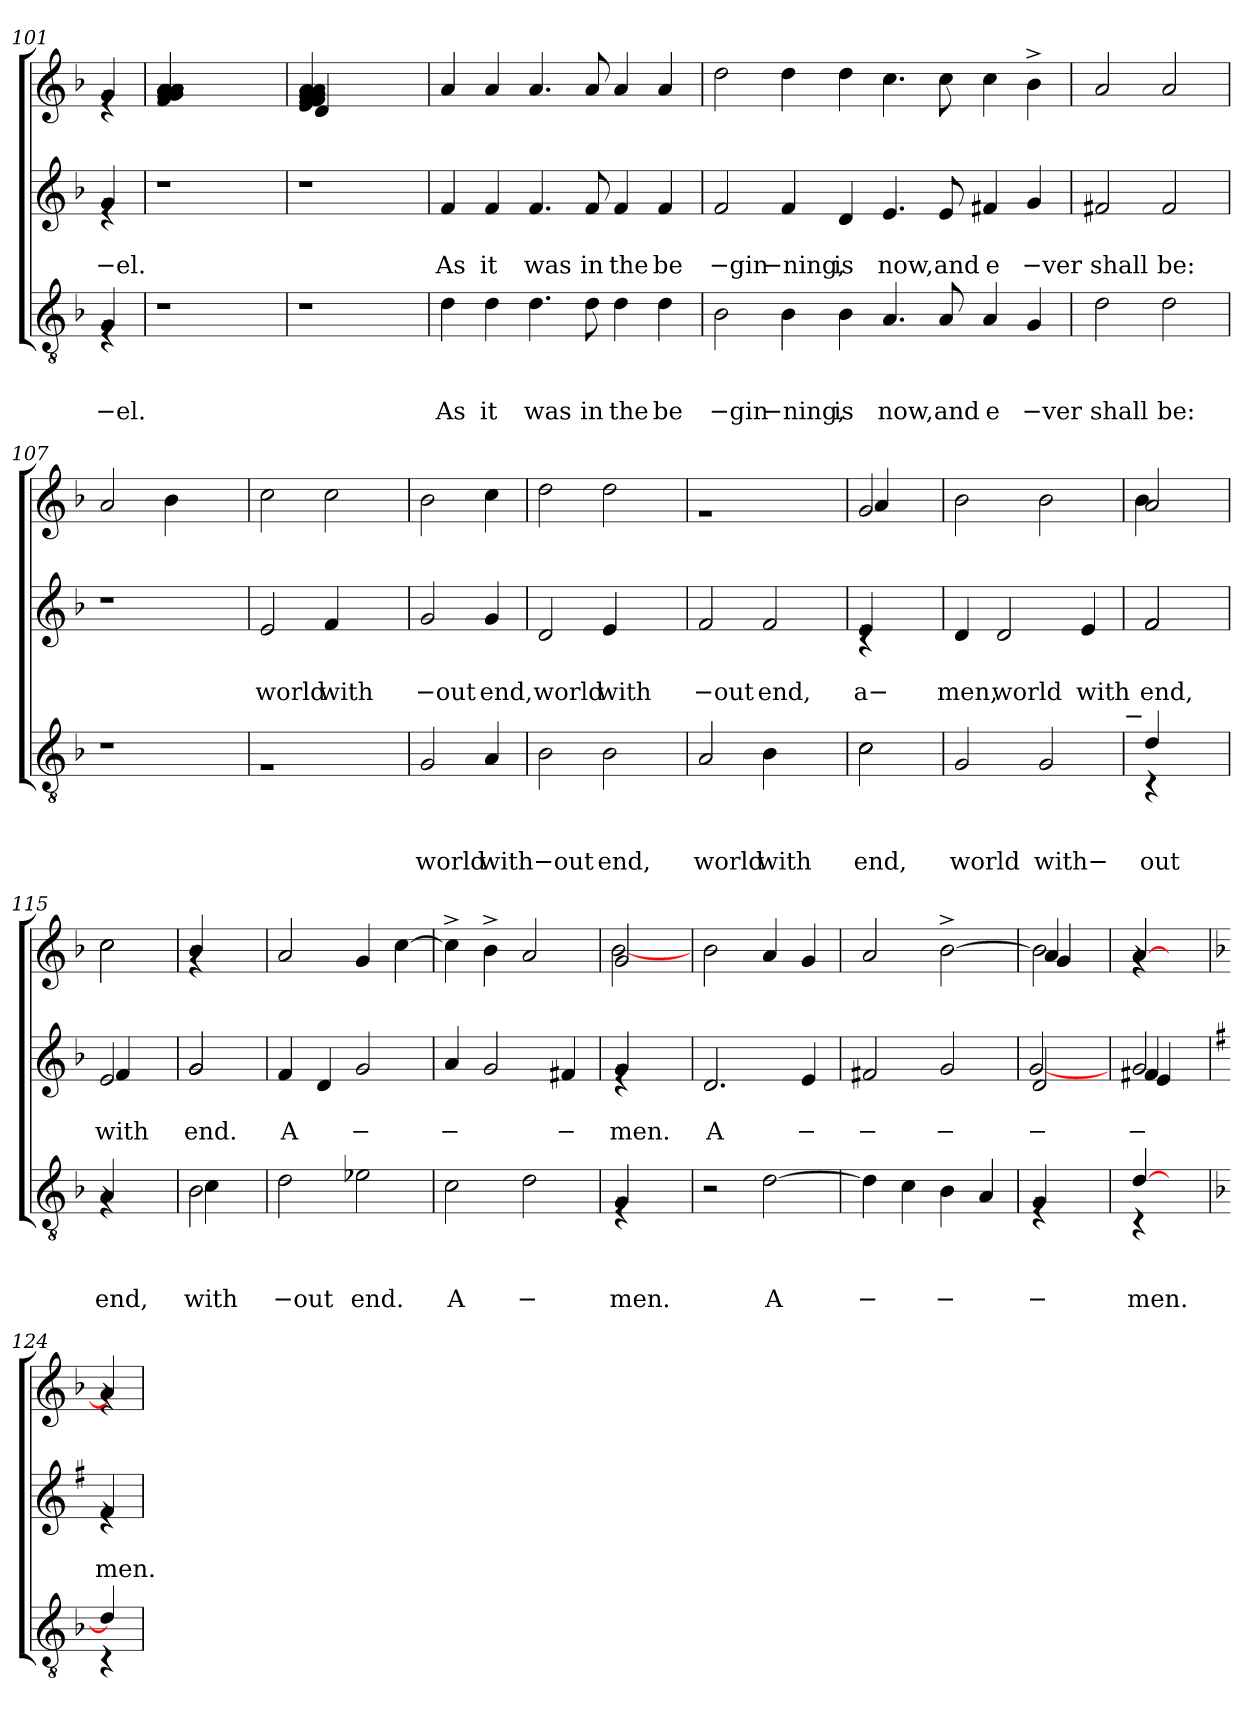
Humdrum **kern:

**kern	**text	**text	**text	**kern	**text	**text	**kern
*part3	*part3	*part3	*part3	*part2	*part2	*part2	*part1
*staff3	*staff3	*staff3	*staff3	*staff2	*staff2	*staff2	*staff1
*clefGv2	*	*	*	*clefG2	*	*	*clefG2
*k[b-]	*	*	*	*k[b-]	*	*	*k[b-]
*F:	*	*	*	*F:	*	*	*F:
=101	=101	=101	=101	=101	=101	=101	=101
!LO:N:head=solid	!	!	!LO:LY:b:rj	!LO:N:head=solid	!	!LO:LY:b:rj	!LO:N:head=solid
*^	*	*	*	*^	*	*	*^
4G/	4rE	.	.	−el.	4g/	4re	.	−el.	4g/	4re
*v	*v	*	*	*	*	*	*	*	*v	*v
*	*	*	*	*v	*v	*	*	*
!!LO:PB:g=z
=102	=102	=102	=102	=102	=102	=102	=102
1r	.	.	.	1r	.	.	4f/ 4g/ 4g/ 4a/ 4a/ 4a/ 4a/ 4a/ 4a/ 4a/ 4a/
.	.	.	.	.	.	.	2.ryy
=103	=103	=103	=103	=103	=103	=103	=103
*	*	*	*	*	*	*	*^
1r	.	.	.	1r	.	.	(<4e/ 4f/ 4f/ 4g/ 4g/ 4g/ 4a/ 4a/	4d/)
.	.	.	.	.	.	.	2.ryy	2.ryy
!!LO:LB:g=z
=104	=104	=104	=104	=104	=104	=104	=104	=104
!	!	!	!LO:LY:b	!	!	!LO:LY:b	!	!
*	*	*	*	*	*	*	*v	*v
4d\	.	.	As	4f/	.	As	4a/
!	!	!	!LO:LY:b	!	!	!LO:LY:b	!
4d\	.	.	it	4f/	.	it	4a/
!	!	!	!LO:LY:b	!	!	!LO:LY:b	!
4.d\	.	.	was	4.f/	.	was	4.a/
!	!	!	!LO:LY:b	!	!	!LO:LY:b	!
8d\	.	.	in	8f/	.	in	8a/
!	!	!	!LO:LY:b	!	!	!LO:LY:b	!
4d\	.	.	the	4f/	.	the	4a/
!	!	!	!LO:LY:b	!	!	!LO:LY:b	!
4d\	.	.	be	4f/	.	be	4a/
=105	=105	=105	=105	=105	=105	=105	=105
!	!	!	!LO:LY:b:rj	!	!	!LO:LY:b:rj	!
2B-\	.	.	−gin	2f/	.	−gin	2dd\
!	!	!	!LO:LY:b:rj	!	!	!LO:LY:b:rj	!
4B-\	.	.	−ning,	4f/	.	−ning,	4dd\
!	!	!	!LO:LY:b	!	!	!LO:LY:b	!
4B-\	.	.	is	4d/	.	is	4dd\
!	!	!	!LO:LY:b	!	!	!LO:LY:b	!
4.A/	.	.	now,	4.e/	.	now,	4.cc\
!	!	!	!LO:LY:b	!	!	!LO:LY:b	!
8A/	.	.	and	8e/	.	and	8cc\
!	!	!	!LO:LY:b	!	!	!LO:LY:b	!
4A/	.	.	e	4f#X/	.	e	4cc\
!	!	!	!LO:LY:b:rj	!	!	!LO:LY:b:rj	!
4G/	.	.	−ver	4g/	.	−ver	4b-^>\
=106	=106	=106	=106	=106	=106	=106	=106
!	!	!	!LO:LY:b	!	!	!LO:LY:b	!
2d\	.	.	shall	2f#X/	.	shall	2a/
!	!	!	!LO:LY:b	!	!	!LO:LY:b	!
2d\	.	.	be:	2f#/	.	be:	2a/
=107	=107	=107	=107	=107	=107	=107	=107
!LO:N:vis=1	!	!	!	!LO:N:vis=1	!	!	!
1r	.	.	.	1r	.	.	2a/
.	.	.	.	.	.	.	4b-\
.	.	.	.	.	.	.	4ryy
!!LO:LB:g=z
=108	=108	=108	=108	=108	=108	=108	=108
!	!	!	!	!	!	!LO:LY:b	!
1rA	.	.	.	2e/	.	world	2cc\
!	!	!	!	!	!	!LO:LY:b	!
.	.	.	.	4f/	.	with	2cc\
.	.	.	.	4ryy	.	.	.
=109	=109	=109	=109	=109	=109	=109	=109
!	!	!	!LO:LY:b	!	!	!LO:LY:b:rj	!
2G/	.	.	world	2g/	.	−out	2b-\
!	!	!	!LO:LY:b	!	!	!LO:LY:b	!
4A/	.	.	with	4g/	.	end,	4cc\
=110	=110	=110	=110	=110	=110	=110	=110
!	!	!	!LO:LY:b:rj	!	!	!LO:LY:b	!
2B-\	.	.	−out	2d/	.	world	2dd\
!	!	!	!LO:LY:b	!	!	!LO:LY:b	!
2B-\	.	.	end,	4e/	.	with	2dd\
.	.	.	.	4ryy	.	.	.
=111	=111	=111	=111	=111	=111	=111	=111
!	!	!	!LO:LY:b	!	!	!LO:LY:b:rj	!
2A/	.	.	world	2f/	.	−out	1ra
!	!	!	!LO:LY:b	!	!	!LO:LY:b	!
4B-\	.	.	with	2f/	.	end,	.
4ryy	.	.	.	.	.	.	.
=112	=112	=112	=112	=112	=112	=112	=112
!	!	!	!LO:LY:b:rj	!	!	!	!
*^	*	*	*	*	*	*	*
!	!	!	!	!LO:LY:b	!LO:N:head=solid	!	!LO:LY:b	!
*	*	*	*	*	*^	*	*	*^
2c\	2c\	.	.	end,	4e/	4rc	.	a−	2g/	4a/
.	.	.	.	.	4ryy	4ryy	.	.	.	4ryy
*v	*v	*	*	*	*	*	*	*	*	*
=113	=113	=113	=113	=113	=113	=113	=113	=113	=113
!	!	!	!LO:LY:b	!	!	!	!LO:LY:b	!	!
*	*	*	*	*v	*v	*	*	*	*
*	*	*	*	*	*	*	*v	*v
2G/	.	.	world	4d/	.	men,	2b-\
!	!	!	!	!	!	!LO:LY:b	!
.	.	.	.	2d/	.	world	.
!	!	!	!LO:LY:b	!	!	!	!
2G/	.	.	with−	.	.	.	2b-\
!	!	!	!	!	!	!LO:LY:b	!
.	.	.	.	4e/	.	with	.
!LO:TX:a:t=−	!	!	!	!	!	!	!
!!LO:LB:g=z
=114	=114	=114	=114	=114	=114	=114	=114
!LO:N:head=solid	!	!	!LO:LY:b	!	!	!LO:LY:b	!
*^	*	*	*	*^	*	*	*
!	!	!	!	!	!	!	!	!LO:LY:b	!
*	*	*	*	*	*	*	*	*	*^
4d/	4rC	.	.	out	2f/	2f/	.	end,	2a/	4b-\
4ryy	4ryy	.	.	.	.	.	.	.	.	4ryy
=115	=115	=115	=115	=115	=115	=115	=115	=115	=115	=115
!LO:N:head=solid	!	!	!	!LO:LY:b	!	!	!	!LO:LY:b	!	!
!	!	!	!	!	!	!	!	!LO:LY:b	!	!
4A/	4rF	.	.	end,	2e/	4f/	.	with	2cc\	2cc\
4ryy	4ryy	.	.	.	.	4ryy	.	.	.	.
=116	=116	=116	=116	=116	=116	=116	=116	=116	=116	=116
!	!	!	!	!LO:LY:b	!	!	!	!	!	!
!	!	!	!	!LO:LY:b	!	!	!	!LO:LY:b:rj	!	!
!	!	!	!	!	!	!	!	!LO:LY:b	!LO:N:head=solid	!
2B-\	4c\	.	.	with	2g/	2g/	.	end.	4b-/	4rg
.	4ryy	.	.	.	.	.	.	.	4ryy	4ryy
*	*	*	*	*	*v	*v	*	*	*	*
=117	=117	=117	=117	=117	=117	=117	=117	=117	=117
!	!	!	!	!LO:LY:b:rj	!	!	!LO:LY:b	!	!
*v	*v	*	*	*	*	*	*	*v	*v
2d\	.	.	−out	4f/	.	A	2a/
.	.	.	.	4d/	.	.	.
!	!	!	!LO:LY:b	!	!	!LO:LY:b	!
2e-X\	.	.	end.	2g/	.	−	4g/
.	.	.	.	.	.	.	[>4cc\
=118	=118	=118	=118	=118	=118	=118	=118
!	!	!	!LO:LY:b	!	!	!LO:LY:b	!
2c\	.	.	A	4a/	.	−	4cc^>\]
.	.	.	.	2g/	.	.	4b-^>\
!	!	!	!LO:LY:b	!	!	!	!
2d\	.	.	−	.	.	.	2a/
!	!	!	!	!	!	!LO:LY:b	!
.	.	.	.	4f#X/	.	−	.
!!LO:LB:g=z
=119	=119	=119	=119	=119	=119	=119	=119
!LO:N:head=solid	!	!	!LO:LY:b	!LO:N:head=solid	!	!LO:LY:b	!
*^	*	*	*	*^	*	*	*^
4G/	4rE	.	.	men.	4g/	4re	.	men.	2g/	[>2b-\
4ryy	4ryy	.	.	.	4ryy	4ryy	.	.	.	.
*	*	*	*	*	*	*	*	*	*v	*v
=120	=120	=120	=120	=120	=120	=120	=120	=120	=120
!	!	!	!	!	!	!	!	!LO:LY:b	!
*v	*v	*	*	*	*	*	*	*	*
*	*	*	*	*v	*v	*	*	*
2r	.	.	.	2.d/	.	A	2b-\
!	!	!	!LO:LY:b	!	!	!	!
[>2d\	.	.	A	.	.	.	4a/
!	!	!	!	!	!	!LO:LY:b	!
.	.	.	.	4e/	.	−	4g/
=121	=121	=121	=121	=121	=121	=121	=121
!	!	!	!LO:LY:b	!	!	!LO:LY:b	!
4d\]	.	.	−	2f#X/	.	−	2a/
4c\	.	.	.	.	.	.	.
!	!	!	!LO:LY:b	!	!	!LO:LY:b	!
4B-\	.	.	−	2g/	.	−	[>2b-^>\
4A/	.	.	.	.	.	.	.
=122	=122	=122	=122	=122	=122	=122	=122
!LO:N:head=solid	!	!	!LO:LY:b	!	!	!LO:LY:b	!
*^	*	*	*	*^	*	*	*
!	!	!	!	!	!	!	!	!LO:LY:b	!
*	*	*	*	*	*	*	*	*	*^
*	*	*	*	*	*	*	*	*	*	*^
4G/	4rE	.	.	−	2d/	[<2g/	.	−	2b-\]	4a/	4g/
4ryy	4ryy	.	.	.	.	.	.	.	.	4ryy	4ryy
*	*	*	*	*	*v	*v	*	*	*	*	*
=123	=123	=123	=123	=123	=123	=123	=123	=123	=123	=123
!LO:N:head=solid	!	!	!	!LO:LY:b	!	!	!LO:LY:b	!	!	!
*	*	*	*	*	*^	*	*	*	*	*
!	!	!	!	!	!	!	!	!LO:LY:b	!LO:N:head=solid	!	!
*	*	*	*	*	*	*^	*	*	*	*v	*v
[>4d/	4rC	.	.	men.	2g/	4f#X/	4e/	.	−	[<4a/	4rf
4ryy	4ryy	.	.	.	.	4ryy	4ryy	.	.	4ryy	4ryy
*	*	*	*	*	*v	*v	*v	*	*	*	*
=124	=124	=124	=124	=124	=124	=124	=124	=124	=124
*	*	*	*	*	*k[f#]	*	*	*	*
*	*	*	*	*	*G:	*	*	*	*
*	*	*	*	*	*^	*	*	*	*
*	*	*	*	*	*	*^	*	*	*	*
!LO:N:head=solid	!	!	!	!	!LO:N:head=solid	!	!	!	!LO:LY:b	!LO:N:head=solid	!
*	*	*	*	*	*	*v	*v	*	*	*	*
4d/]	4rC	.	.	.	4f#/	4rd	.	men.	4a/]	4rf
*v	*v	*	*	*	*	*	*	*	*v	*v
*	*	*	*	*v	*v	*	*	*
=	=	=	=	=	=	=	=
*-	*-	*-	*-	*-	*-	*-	*-
